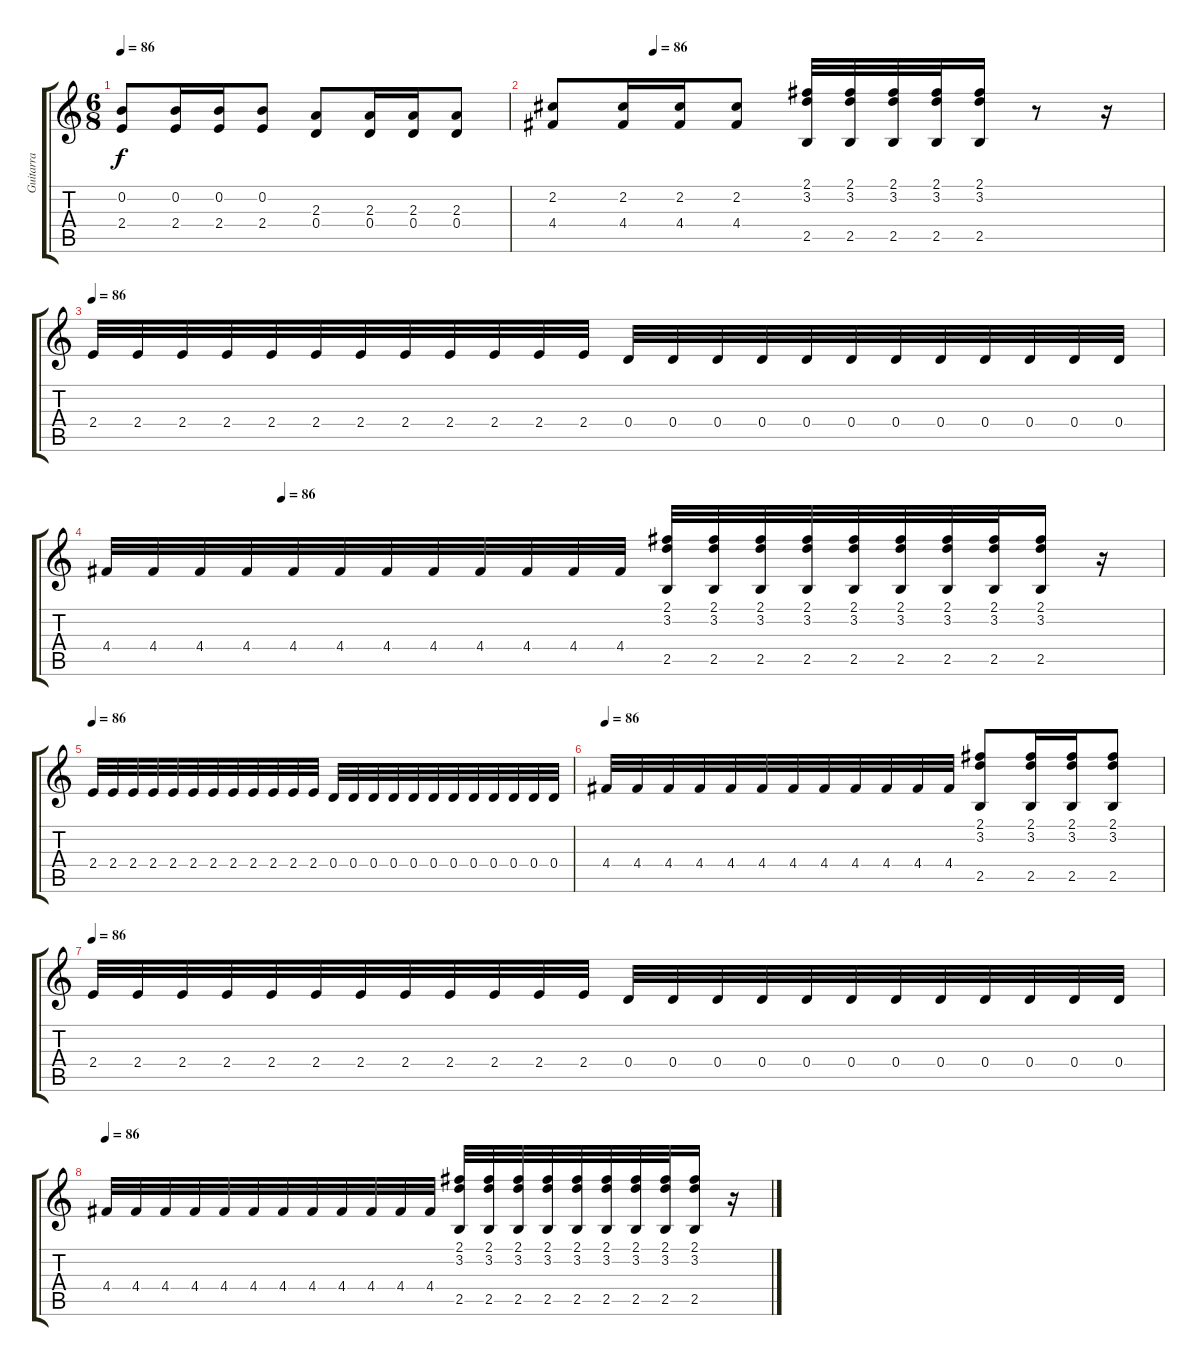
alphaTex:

\track ("Guitarra" "Guitarra") {instrument distortionguitar}
\staff {score tabs}
\tuning (E4 B3 G3 D3 A2 E2) {hide}
\ts (6 8)
\tempo 86
\clef g2
\ks c
(0.2 2.4).8{dy f} (0.2 2.4).16 (0.2 2.4).16 (0.2 2.4).8 (2.3 0.4).8 (2.3 0.4).16 (2.3 0.4).16 (2.3 0.4).8 |
\tempo (86 0.16666666666666666)
(2.2 4.4).8 (2.2 4.4).16 (2.2 4.4).16 (2.2 4.4).8 (2.1 3.2 2.5).32 (2.1 3.2 2.5).32 (2.1 3.2 2.5).32 (2.1 3.2 2.5).32 (2.1 3.2 2.5).16 r.8 r.16 |
\tempo 86
2.4.32 2.4.32 2.4.32 2.4.32 2.4.32 2.4.32 2.4.32 2.4.32 2.4.32 2.4.32 2.4.32 2.4.32 0.4.32 0.4.32 0.4.32 0.4.32 0.4.32 0.4.32 0.4.32 0.4.32 0.4.32 0.4.32 0.4.32 0.4.32 |
\tempo (86 0.16666666666666666)
4.4.32 4.4.32 4.4.32 4.4.32 4.4.32 4.4.32 4.4.32 4.4.32 4.4.32 4.4.32 4.4.32 4.4.32 (2.1 3.2 2.5).32 (2.1 3.2 2.5).32 (2.1 3.2 2.5).32 (2.1 3.2 2.5).32 (2.1 3.2 2.5).32 (2.1 3.2 2.5).32 (2.1 3.2 2.5).32 (2.1 3.2 2.5).32 (2.1 3.2 2.5).16 r.16 |
\tempo 86
2.4.32 2.4.32 2.4.32 2.4.32 2.4.32 2.4.32 2.4.32 2.4.32 2.4.32 2.4.32 2.4.32 2.4.32 0.4.32 0.4.32 0.4.32 0.4.32 0.4.32 0.4.32 0.4.32 0.4.32 0.4.32 0.4.32 0.4.32 0.4.32 |
\tempo 86
4.4.32 4.4.32 4.4.32 4.4.32 4.4.32 4.4.32 4.4.32 4.4.32 4.4.32 4.4.32 4.4.32 4.4.32 (2.1 3.2 2.5).8 (2.1 3.2 2.5).16 (2.1 3.2 2.5).16 (2.1 3.2 2.5).8 |
\tempo 86
2.4.32 2.4.32 2.4.32 2.4.32 2.4.32 2.4.32 2.4.32 2.4.32 2.4.32 2.4.32 2.4.32 2.4.32 0.4.32 0.4.32 0.4.32 0.4.32 0.4.32 0.4.32 0.4.32 0.4.32 0.4.32 0.4.32 0.4.32 0.4.32 |
\tempo 86
4.4.32 4.4.32 4.4.32 4.4.32 4.4.32 4.4.32 4.4.32 4.4.32 4.4.32 4.4.32 4.4.32 4.4.32 (2.1 3.2 2.5).32 (2.1 3.2 2.5).32 (2.1 3.2 2.5).32 (2.1 3.2 2.5).32 (2.1 3.2 2.5).32 (2.1 3.2 2.5).32 (2.1 3.2 2.5).32 (2.1 3.2 2.5).32 (2.1 3.2 2.5).16 r.16
